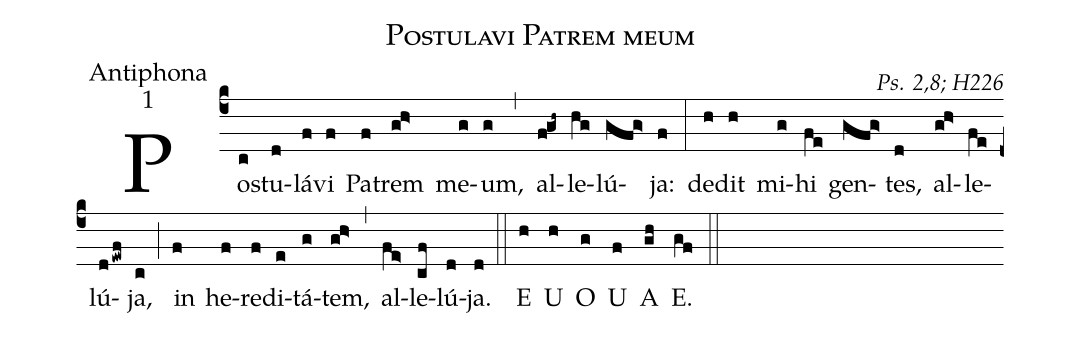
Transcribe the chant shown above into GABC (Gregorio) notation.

name:Postulavi Patrem meum;
office-part:Antiphona;
mode:1;
commentary:Ps. 2,8; H226;
%%
(c4)Po(c)stu(d)lá(f)vi(f) Pa(f)trem(gh>) me(g)um,(g) (,) al(f!gh~)le(hg)lú(gfg>)ja:(f) (:) de(h)dit(h) mi(g)hi(fe) gen(gfg>)tes,(d) al(gh>)le(fe)lú(dewf)ja,(c) (;) in(f) he(f)re(f)di(e)tá(g)tem,(gh>) (,) al(fe>)le(cf)lú(d)ja.(d) (::)
<eu> E(h) U(h) O(g) U(f) A(gh) E.(gf) </eu> (::)
